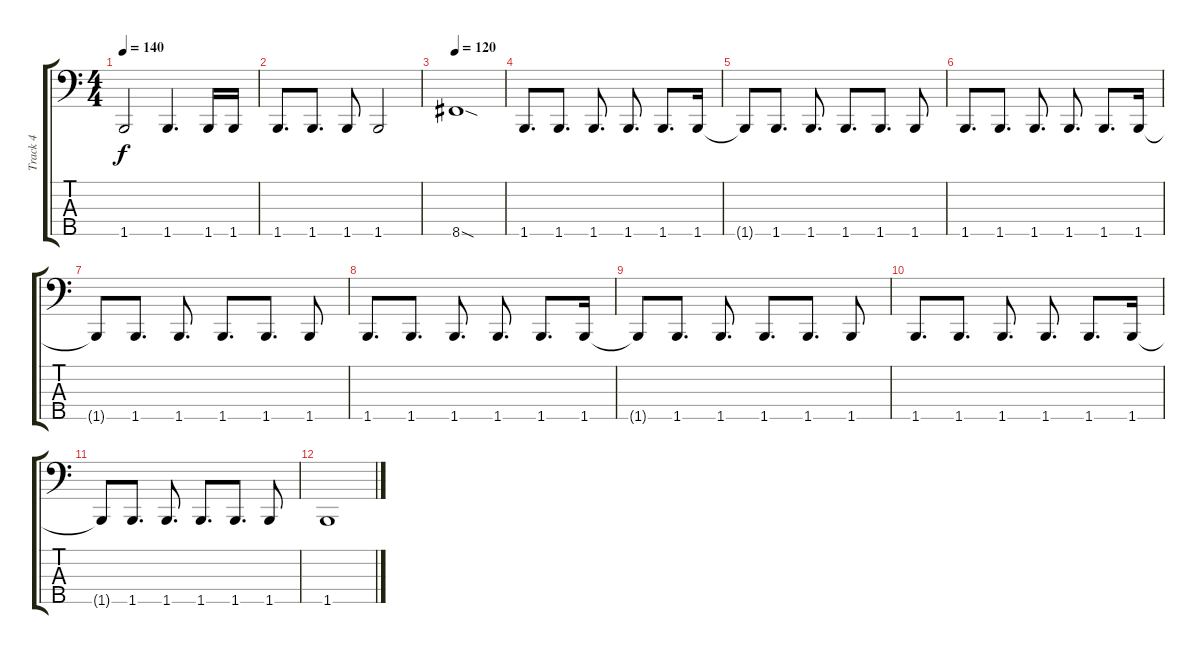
\track ("Track 4" "Track 4") {instrument electricbasspick}
\staff {score tabs}
\tuning (Ab2 Eb2 Bb1 F1 Bb0) {hide}
\ts (4 4)
\tempo 140
\clef f4
\ks c
1.5{t}.2{dy f} 1.5.4{d} 1.5.16 1.5.16 |
1.5.8{d} 1.5.8{d} 1.5.8 1.5.2 |
\tempo 120
8.5{sod}.1 |
1.5.8{d} 1.5.8{d} 1.5.8{d} 1.5.8{d} 1.5.8{d} 1.5.16 |
1.5{t}.8 1.5.8{d} 1.5.8{d} 1.5.8{d} 1.5.8{d} 1.5.8 |
1.5.8{d} 1.5.8{d} 1.5.8{d} 1.5.8{d} 1.5.8{d} 1.5.16 |
1.5{t}.8 1.5.8{d} 1.5.8{d} 1.5.8{d} 1.5.8{d} 1.5.8 |
1.5.8{d} 1.5.8{d} 1.5.8{d} 1.5.8{d} 1.5.8{d} 1.5.16 |
1.5{t}.8 1.5.8{d} 1.5.8{d} 1.5.8{d} 1.5.8{d} 1.5.8 |
1.5.8{d} 1.5.8{d} 1.5.8{d} 1.5.8{d} 1.5.8{d} 1.5.16 |
1.5{t}.8 1.5.8{d} 1.5.8{d} 1.5.8{d} 1.5.8{d} 1.5.8 |
1.5.1
